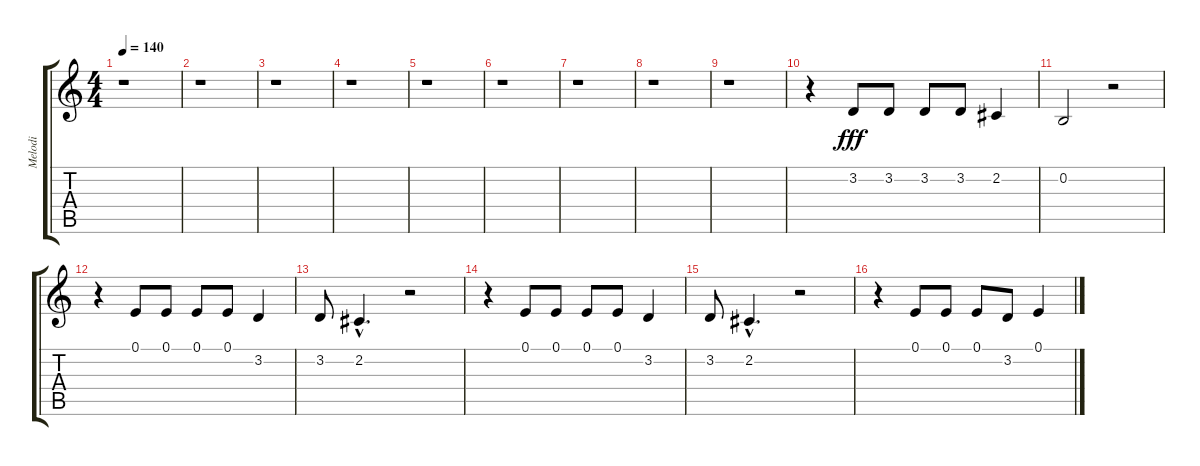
\track ("Melodi" "Melodi") {instrument acousticgrandpiano}
\staff {score tabs}
\tuning (E4 B3 G3 D3 A2 E2) {hide}
\ts (4 4)
\tempo 140
\clef g2
\ks c
r.1{dy fff} |
r.1 |
r.1 |
r.1 |
r.1 |
r.1 |
r.1 |
r.1 |
r.1 |
r.4 3.2.8 3.2.8 3.2.8 3.2.8 2.2.4 |
0.2.2 r.2 |
r.4 0.1.8 0.1.8 0.1.8 0.1.8 3.2.4 |
3.2.8 2.2{hac}.4{d} r.2 |
r.4 0.1.8 0.1.8 0.1.8 0.1.8 3.2.4 |
3.2.8 2.2{hac}.4{d} r.2 |
r.4 0.1.8 0.1.8 0.1.8 3.2.8 0.1.4
